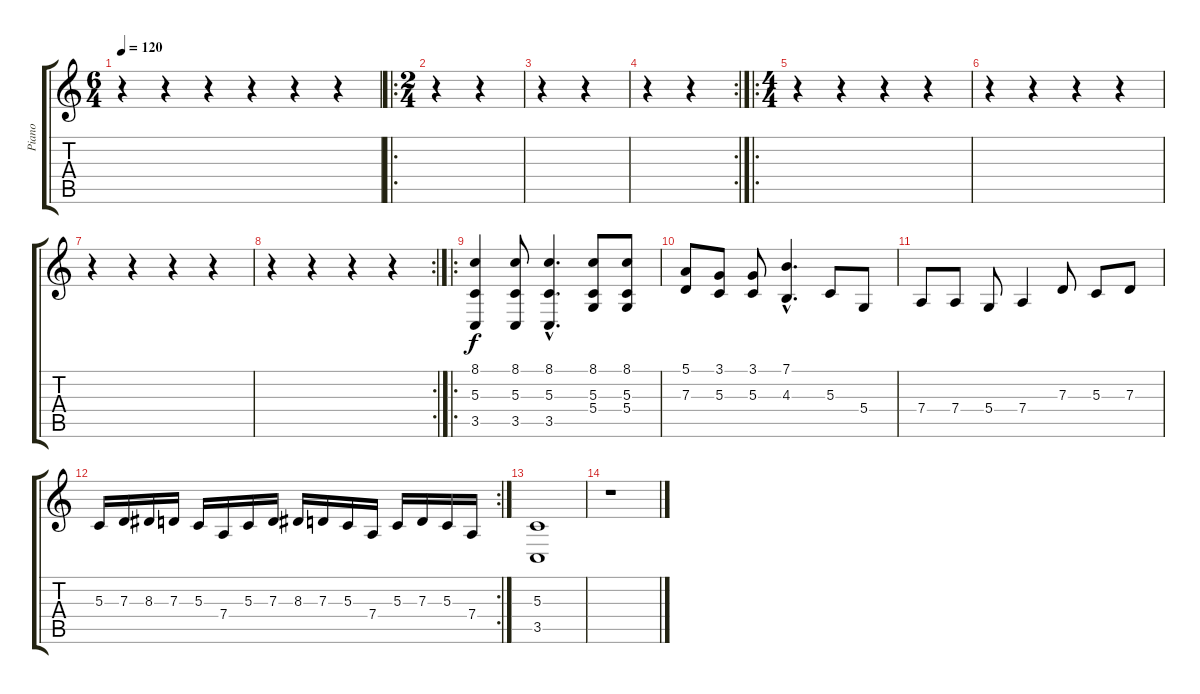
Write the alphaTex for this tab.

\track ("Piano" "Piano") {instrument acousticgrandpiano}
\staff {score tabs}
\tuning (E4 B3 G3 D3 A2 E2) {hide}
\ts (6 4)
\tempo 120
\clef g2
\ks c
r.4{dy f} r.4 r.4 r.4 r.4 r.4 |
\ro
\ts (2 4)
r.4 r.4 |
r.4 r.4 |
\rc 2
r.4 r.4 |
\ro
\ts (4 4)
r.4 r.4 r.4 r.4 |
r.4 r.4 r.4 r.4 |
r.4 r.4 r.4 r.4 |
\rc 2
r.4 r.4 r.4 r.4 |
\ro
(8.1 5.3 3.5).4 (8.1 5.3 3.5).8 (8.1{hac} 5.3{hac} 3.5{hac}).4{d} (8.1 5.3 5.4).8 (8.1 5.3 5.4).8 |
(5.1 7.3).8 (3.1 5.3).8 (3.1 5.3).8 (7.1{hac} 4.3{hac}).4{d} 5.3.8 5.4.8 |
7.4.8 7.4.8 5.4.8 7.4.4 7.3.8 5.3.8 7.3.8 |
\rc 2
5.3.16 7.3.16 8.3.16 7.3.16 5.3.16 7.4.16 5.3.16 7.3.16 8.3.16 7.3.16 5.3.16 7.4.16 5.3.16 7.3.16 5.3.16 7.4.16 |
(5.3 3.5).1{instrument gunshot} |
r.1
